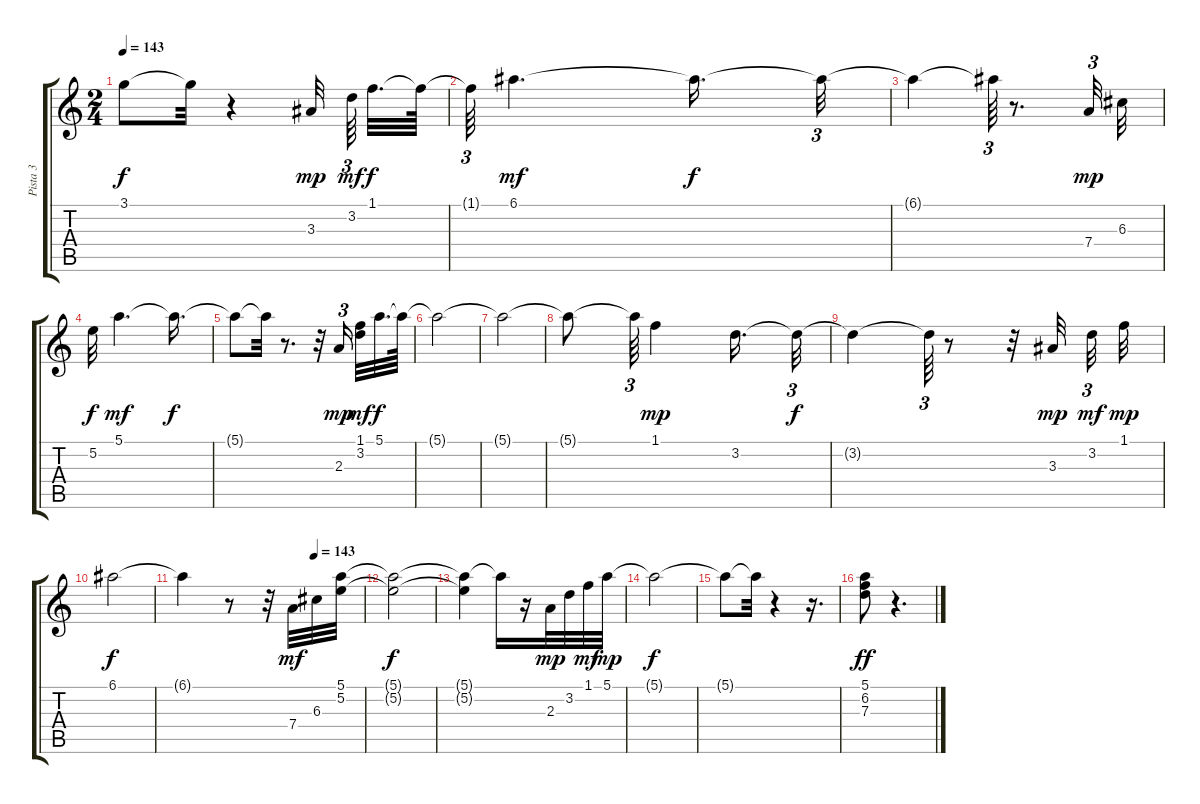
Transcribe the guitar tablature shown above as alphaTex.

\track ("Pista 3" "Pista 3") {instrument electricguitarclean}
\staff {score tabs}
\tuning (E4 B3 G3 D3 A2 E2) {hide}
\ts (2 4)
\tempo 143
\clef g2
\ks c
3.1{t}.8{dy f} 3.1{t}.32 r.4 3.3.32{dy mp beam splitsecondary} 3.2.64{tu (3 2) dy mf beam splitsecondary} 1.1.32{d dy f} 1.1{t}.64 |
1.1{t}.64{tu (3 2)} 6.1.4{d dy mf} 6.1{t}.16{d dy f} 6.1{t}.32{tu (3 2)} |
6.1{t}.4 6.1{t}.64{tu (3 2)} r.8{d} 7.4.32{tu (3 2) dy mp} 6.3.32 |
5.2.32{dy f} 5.1.4{d dy mf} 5.1{t}.16{d dy f} |
5.1{t}.8 5.1{t}.32 r.8{d} r.32 2.3.16{tu (3 2) dy mp beam splitsecondary} (1.1 3.2).32{dy mf} 5.1.32{d dy f} 5.1{t}.64 |
5.1{t}.2 |
5.1{t}.2 |
5.1{t}.8 5.1{t}.64{tu (3 2)} 1.1.4{dy mp} 3.2.16{d} 3.2{t}.32{tu (3 2) dy f} |
3.2{t}.4 3.2{t}.64{tu (3 2)} r.8 r.32 3.3.32{dy mp beam splitsecondary} 3.2.32{tu (3 2) dy mf} 1.1.32{dy mp} |
6.1.2{dy f} |
\tempo (143 0.7291666666666666)
6.1{t}.4 r.8 r.32 7.4.32{dy mf} 6.3.32 (5.1 5.2).32 |
(5.1{t} 5.2{t}).2{dy f} |
(5.1{t} 5.2{t}).4 5.1{t}.16 r.16 2.3.32{dy mp} 3.2.32 1.1.32{dy mf} 5.1.32{dy mp} |
5.1{t}.2{dy f} |
5.1{t}.8 5.1{t}.32 r.4 r.16{d} |
(5.1 6.2 7.3).8{dy ff} r.4{d}
